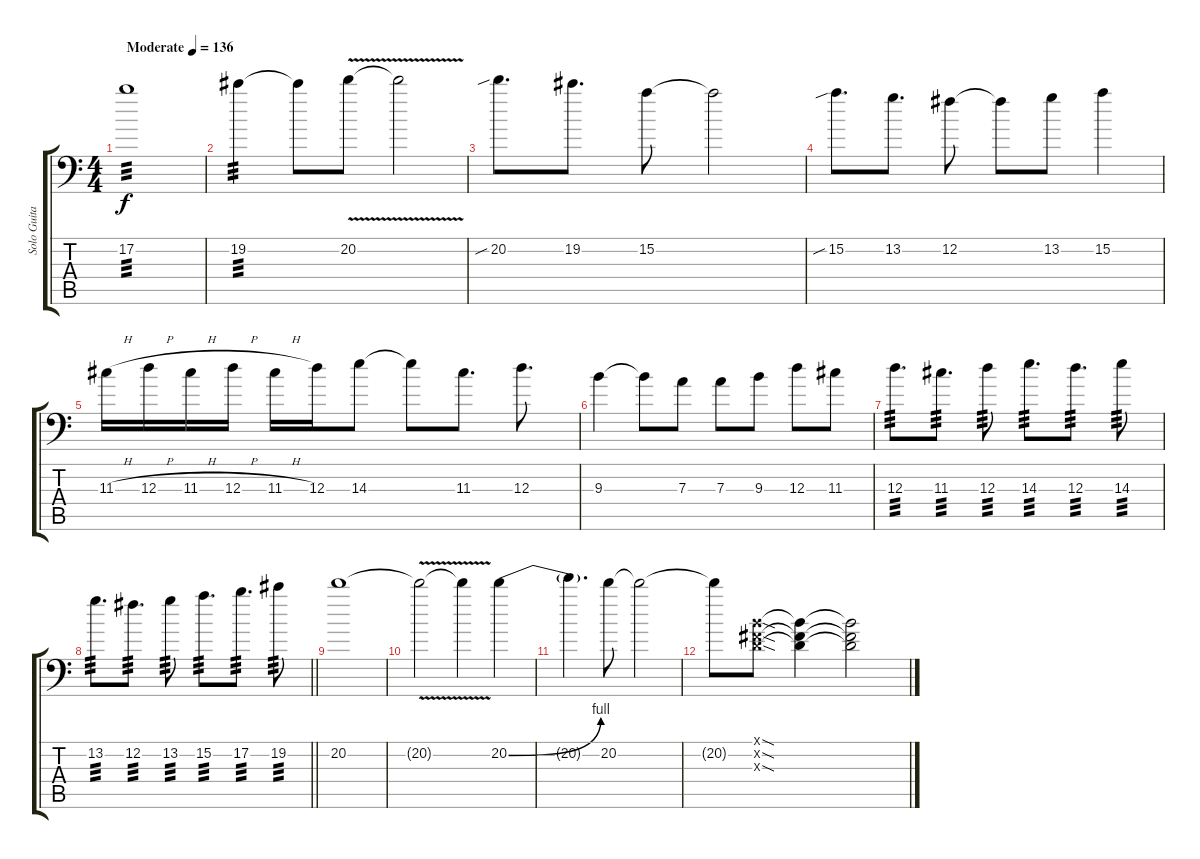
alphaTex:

\track ("Solo Guitar" "Solo Guita") {instrument overdrivenguitar}
\staff {score tabs}
\tuning (B3 Gb3 D3 A2 E2 A1) {hide}
\ts (4 4)
\tempo (136 "Moderate")
\clef f4
\ks c
17.2.1{tp 3 dy f instrument overdrivenguitar} |
19.2.4{tp 3} 19.2{t}.8 20.2{v}.8 20.2{t}.2 |
20.2{sib}.8{d} 19.2.8{d} 15.2.8 15.2{t}.2 |
15.2{sib}.8{d} 13.2.8{d} 12.2.8 12.2{t}.8 13.2.8 15.2.4 |
11.3{h}.16 12.3{h}.16 11.3{h}.16 12.3{h}.16 11.3{h}.16 12.3.16 14.3.8 14.3{t}.8 11.3.8{d} 12.3.8{d} |
9.3.4 9.3{t}.8 7.3.8 7.3.8 9.3.8 12.3.8 11.3.8 |
12.3.8{d tp 3} 11.3.8{d tp 3} 12.3.8{tp 3} 14.3.8{d tp 3} 12.3.8{d tp 3} 14.3.8{tp 3} |
\barLineRight lightlight
13.2.8{d tp 3} 12.2.8{d tp 3} 13.2.8{tp 3} 15.2.8{d tp 3} 17.2.8{d tp 3} 19.2.8{tp 3} |
\section ("" "")
20.2.1 |
20.2{v t}.2 20.2{t}.4 20.2{be (bend 0 0 60 4)}.4 |
20.2{t}.4{d} 20.2.8 20.2{t}.2 |
20.2{t}.8 (0.1{sod x} 0.2{sod x} 0.3{sod x}).8 (0.1{t} 0.2{t} 0.3{t}).4 (0.1{t} 0.2{t} 0.3{t}).2
